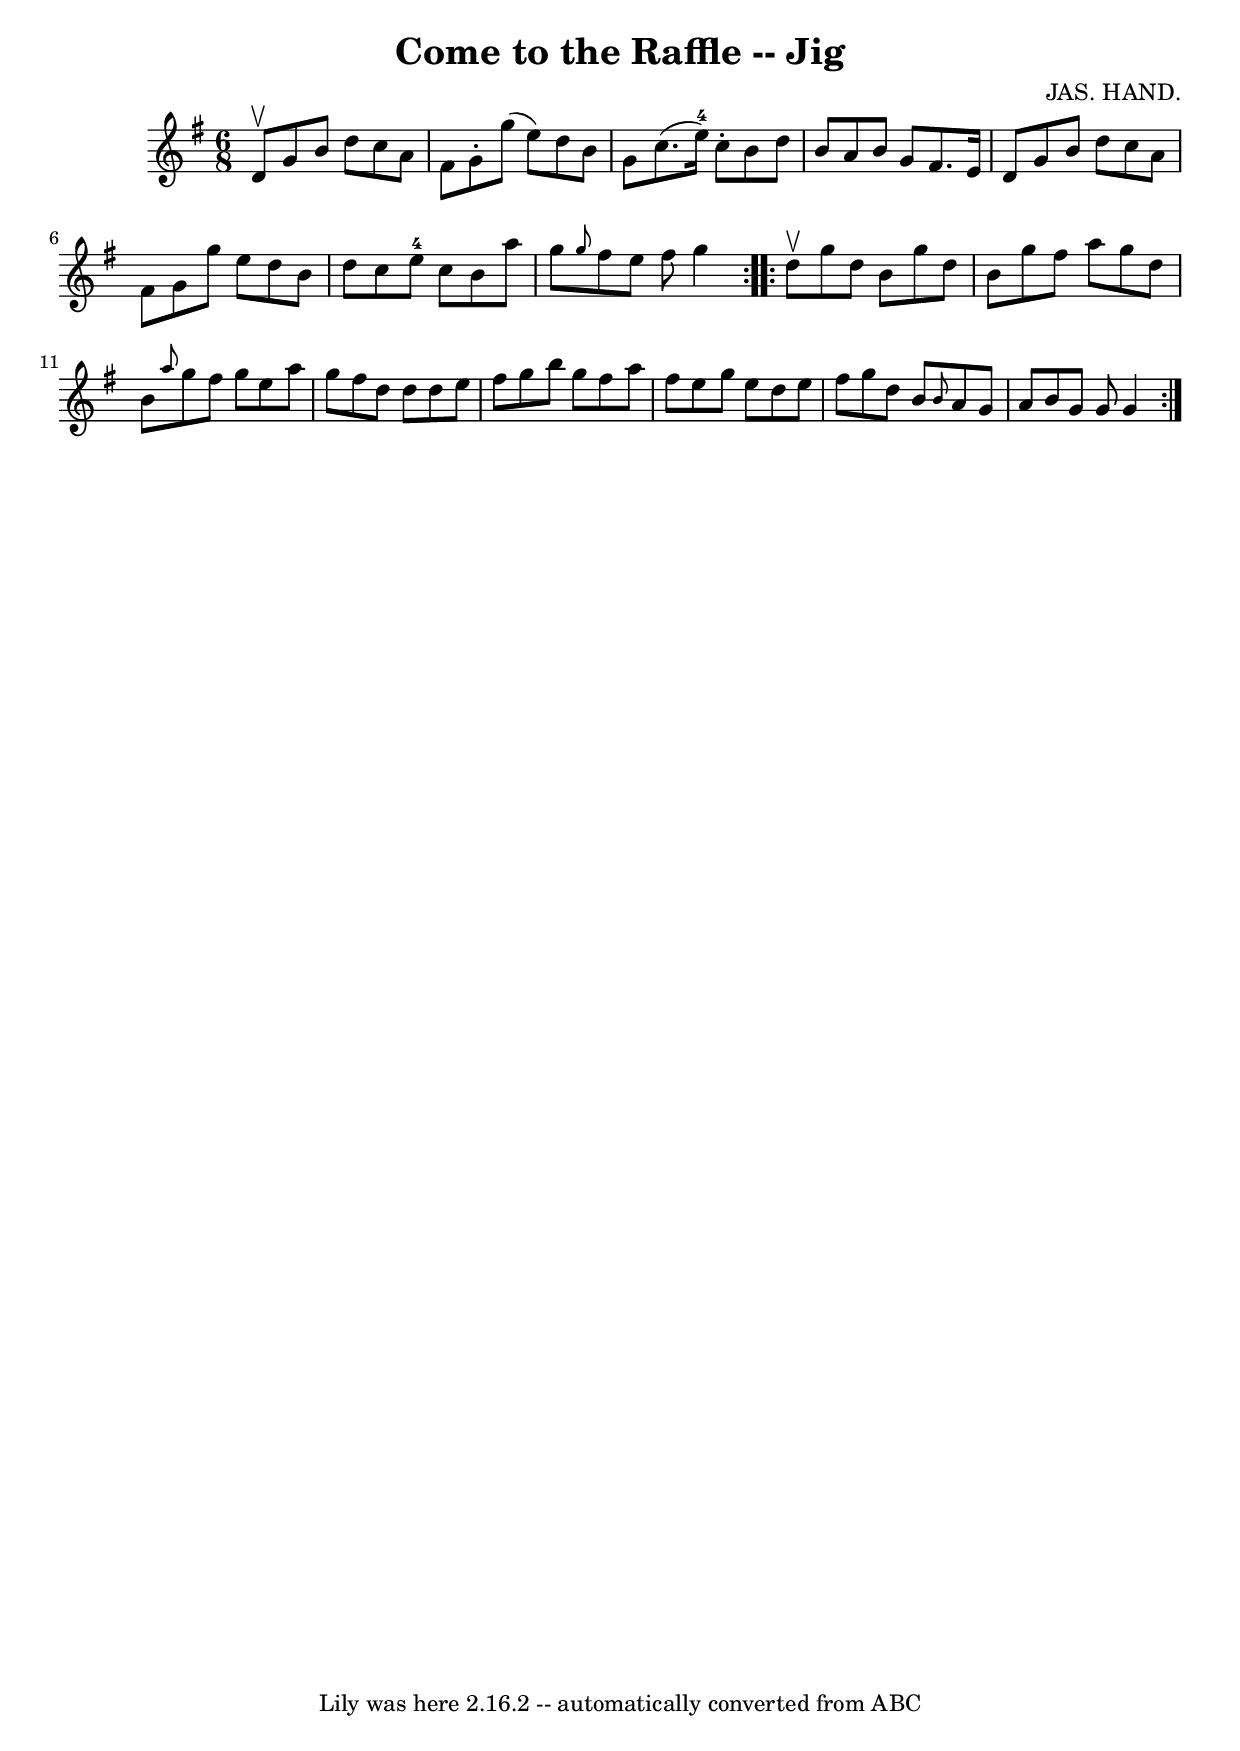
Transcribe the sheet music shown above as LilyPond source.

\version "2.16.2"
\include "Mammoth.ily"
\header {
  %% book = "Ryan's Mammoth Collection"
  composer = "JAS. HAND."
  crossRefNumber = "1"
  footnotes = "\\\\84 429"
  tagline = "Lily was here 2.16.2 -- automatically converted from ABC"
  title = "Come to the Raffle -- Jig"

}
voicedefault =  {



  \repeat volta 2 {

    \time 6/8 
    \key g \major     d'8^\upbow  |
    g'8 b'8 d''8 c''8        a'8 fis'8     |
    g'8-. g''8 (e''8) d''8 b'8 g'8     |
    c''8. (e''16-4) c''8-. b'8 d''8 b'8    |
         a'8 b'8 g'8 fis'8. e'16 d'8     |
    g'8 b'8 d''8        c''8 a'8 fis'8     |
    g'8 g''8 e''8 d''8 b'8 d''8   |
    c''8 e''8-4 c''8 b'8 a''8 g''8    |
    
    \grace { g''8  
	   } fis''8 e''8 fis''8 g''4  
  }     
  \repeat volta 2 {
         d''8^\upbow  |
    g''8 d''8 b'8 g''8 d''8 b'8     |
    g''8 fis''8 a''8 g''8 d''8 b'8    |
    \grace {   
      a''8       } g''8 fis''8 g''8 e''8 a''8 g''8     |
    fis''8       d''8 d''8 d''8 e''8 fis''8     |
    g''8 b''8 g''8        fis''8 a''8 fis''8     |
    e''8 g''8 e''8 d''8 e''8         fis''8     |
    g''8 d''8 b'8  \grace { b'8  
			  } a'8 g'8         a'8     |
    b'8 g'8 g'8 g'4  
  }   

}

\score{
  <<

    \context Staff="default"
    {
      \voicedefault 
      
    }

  >>
  \layout {
    
  }
  \midi {
  }

}
